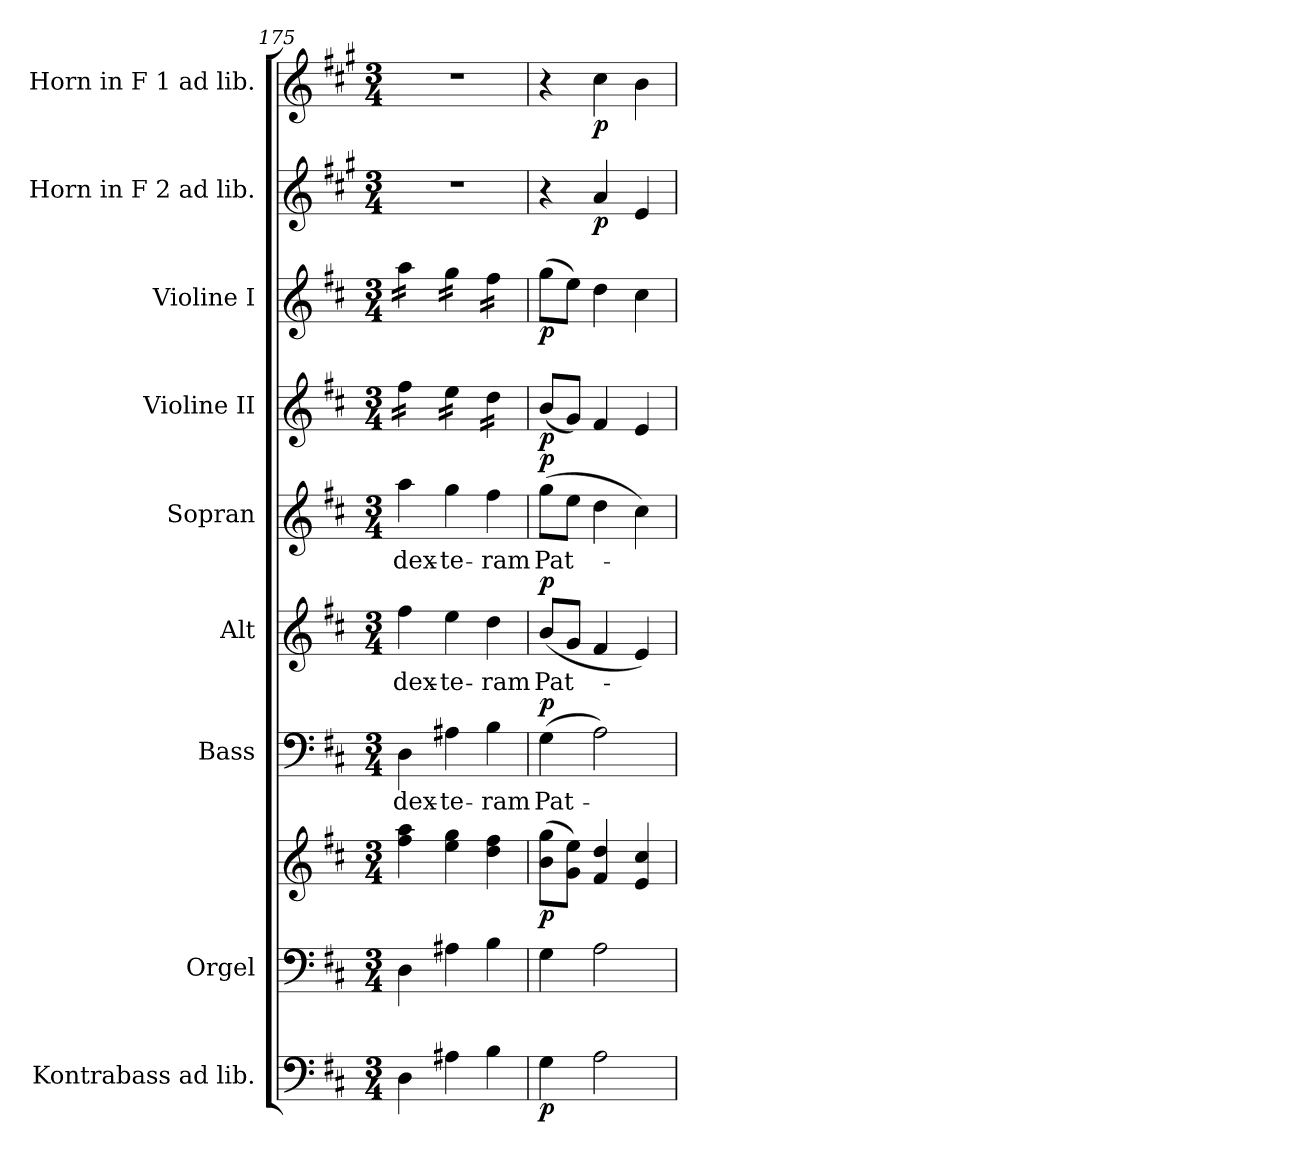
**kern	**dynam	**kern	**kern	**dynam	**kern	**text	**dynam	**kern	**text	**dynam	**kern	**text	**dynam	**kern	**dynam	**kern	**dynam	**kern	**dynam	**kern	**dynam
*part9	*part9	*part8	*part8	*part8	*part7	*part7	*part7	*part6	*part6	*part6	*part5	*part5	*part5	*part4	*part4	*part3	*part3	*part2	*part2	*part1	*part1
*staff10	*staff10	*staff9	*staff8	*staff8/9	*staff7	*staff7	*staff7	*staff6	*staff6	*staff6	*staff5	*staff5	*staff5	*staff4	*staff4	*staff3	*staff3	*staff2	*staff2	*staff1	*staff1
*I"Kontrabass ad lib.	*	*I"Orgel	*	*	*I"Bass	*	*	*I"Alt	*	*	*I"Sopran	*	*	*I"Violine II	*	*I"Violine I	*	*I"Horn in F 2 ad lib.	*	*I"Horn in F 1 ad lib.	*
*I'Kb.	*	*I'Org.	*	*	*I'B.	*	*	*I'A.	*	*	*I'S.	*	*	*I'Vl. II	*	*I'Vl. I	*	*	*	*	*
*clefF4	*	*clefF4	*clefG2	*	*clefF4	*	*	*clefG2	*	*	*clefG2	*	*	*clefG2	*	*clefG2	*	*clefG2	*	*clefG2	*
*ITrd7c12	*	*	*	*	*	*	*	*	*	*	*	*	*	*	*	*	*	*ITrd4c7	*	*ITrd4c7	*
*k[f#c#]	*	*k[f#c#]	*k[f#c#]	*	*k[f#c#]	*	*	*k[f#c#]	*	*	*k[f#c#]	*	*	*k[f#c#]	*	*k[f#c#]	*	*k[f#c#]	*	*k[f#c#]	*
*D:	*	*D:	*D:	*	*D:	*	*	*D:	*	*	*D:	*	*	*D:	*	*D:	*	*D:	*	*D:	*
*M3/4	*	*M3/4	*M3/4	*	*M3/4	*	*	*M3/4	*	*	*M3/4	*	*	*M3/4	*	*M3/4	*	*M3/4	*	*M3/4	*
=175	=175	=175	=175	=175	=175	=175	=175	=175	=175	=175	=175	=175	=175	=175	=175	=175	=175	=175	=175	=175	=175
!	!	!	!	!	!	!LO:LY:b	!	!	!LO:LY:b	!	!	!LO:LY:b	!	!	!	!	!	!	!	!	!
*	*	*	*	*	*	*	*	*	*	*	*	*	*	*tremolo	*	*	*	*	*	*	*
*	*	*	*	*	*	*	*	*	*	*	*	*	*	*	*	*tremolo	*	*	*	*	*
4DD\	.	4D\	4ff#\ 4aa\	.	4D\	dex-	.	4ff#\	dex-	.	4aa\	dex-	.	16ff#\LL	.	16aa\LL	.	2.r	.	2.r	.
.	.	.	.	.	.	.	.	.	.	.	.	.	.	16ff#\	.	16aa\	.	.	.	.	.
.	.	.	.	.	.	.	.	.	.	.	.	.	.	16ff#\	.	16aa\	.	.	.	.	.
.	.	.	.	.	.	.	.	.	.	.	.	.	.	16ff#\JJ	.	16aa\JJ	.	.	.	.	.
!	!	!	!	!	!	!LO:LY:b	!	!	!LO:LY:b	!	!	!LO:LY:b	!	!	!	!	!	!	!	!	!
4AA#X\	.	4A#X\	4ee\ 4gg\	.	4A#X\	-te-	.	4ee\	-te-	.	4gg\	-te-	.	16ee\LL	.	16gg\LL	.	.	.	.	.
.	.	.	.	.	.	.	.	.	.	.	.	.	.	16ee\	.	16gg\	.	.	.	.	.
.	.	.	.	.	.	.	.	.	.	.	.	.	.	16ee\	.	16gg\	.	.	.	.	.
.	.	.	.	.	.	.	.	.	.	.	.	.	.	16ee\JJ	.	16gg\JJ	.	.	.	.	.
!	!	!	!	!	!	!LO:LY:b	!	!	!LO:LY:b	!	!	!LO:LY:b	!	!	!	!	!	!	!	!	!
4BB\	.	4B\	4dd\ 4ff#\	.	4B\	-ram	.	4dd\	-ram	.	4ff#\	-ram	.	16dd\LL	.	16ff#\LL	.	.	.	.	.
.	.	.	.	.	.	.	.	.	.	.	.	.	.	16dd\	.	16ff#\	.	.	.	.	.
.	.	.	.	.	.	.	.	.	.	.	.	.	.	16dd\	.	16ff#\	.	.	.	.	.
.	.	.	.	.	.	.	.	.	.	.	.	.	.	16dd\JJ	.	16ff#\JJ	.	.	.	.	.
*	*	*	*	*	*	*	*	*	*	*	*	*	*	*	*	*Xtremolo	*	*	*	*	*
*	*	*	*	*	*	*	*	*	*	*	*	*	*	*Xtremolo	*	*	*	*	*	*	*
=176	=176	=176	=176	=176	=176	=176	=176	=176	=176	=176	=176	=176	=176	=176	=176	=176	=176	=176	=176	=176	=176
!	!LO:DY:b	!	!	!LO:DY:b	!	!LO:LY:b	!LO:DY:a	!	!LO:LY:b	!LO:DY:a	!	!LO:LY:b	!LO:DY:a	!	!LO:DY:b	!	!LO:DY:b	!	!	!	!
4GG\	p	4G\	(>8b\ 8gg\L	p	(>4G\	Pat-	p	(<8b/L	Pat-	p	(>8gg\L	Pat-	p	(<8b/L	p	(>8gg\L	p	4r	.	4r	.
.	.	.	8g\ 8ee\J)	.	.	.	.	8g/J	.	.	8ee\J	.	.	8g/J)	.	8ee\J)	.	.	.	.	.
!	!	!	!	!	!	!	!	!	!	!	!	!	!	!	!	!	!	!	!LO:DY:b	!	!LO:DY:b
2AA\	.	2A\	4f#/ 4dd/	.	2A\)	.	.	4f#/	.	.	4dd\	.	.	4f#/	.	4dd\	.	4d/	p	4f#\	p
.	.	.	4e/ 4cc#/	.	.	.	.	4e/)	.	.	4cc#\)	.	.	4e/	.	4cc#\	.	4A/	.	4e\	.
=	=	=	=	=	=	=	=	=	=	=	=	=	=	=	=	=	=	=	=	=	=
*-	*-	*-	*-	*-	*-	*-	*-	*-	*-	*-	*-	*-	*-	*-	*-	*-	*-	*-	*-	*-	*-
